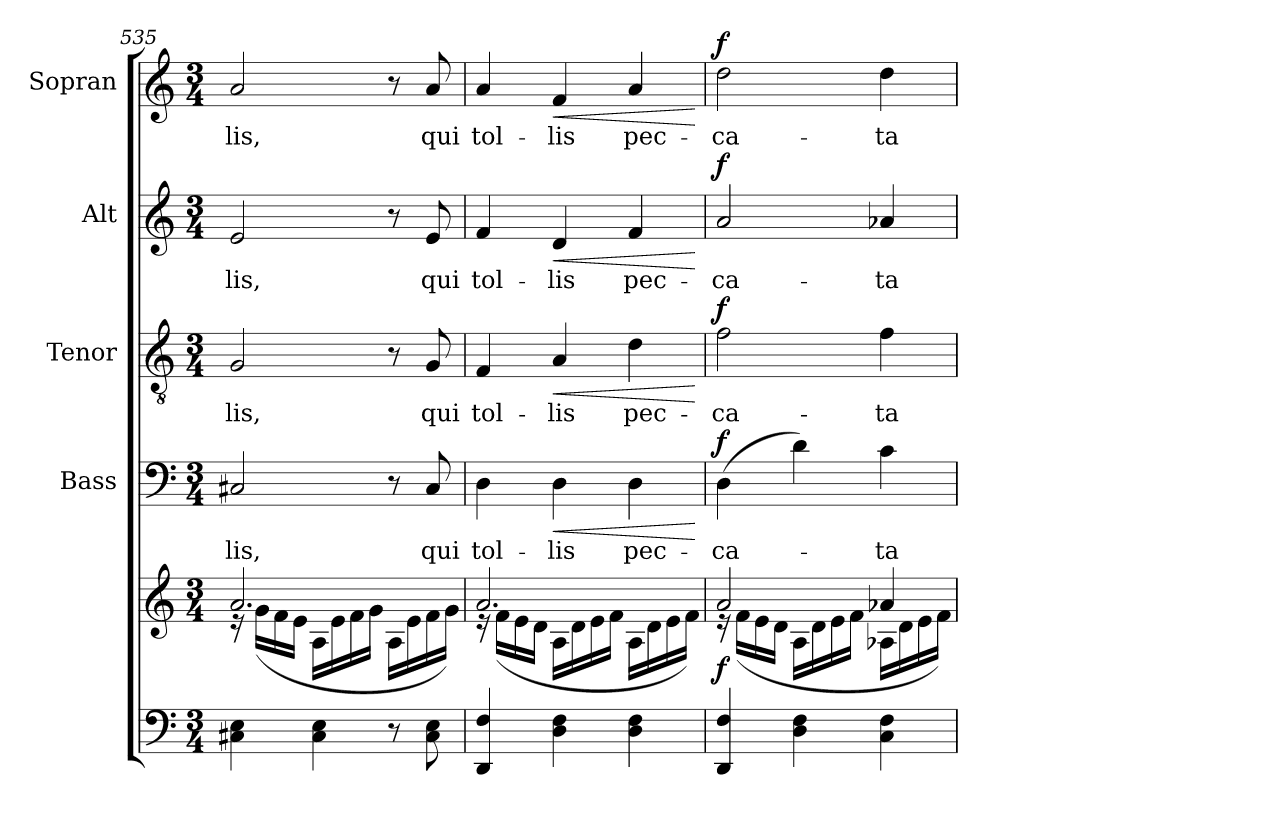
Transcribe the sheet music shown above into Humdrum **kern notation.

**kern	**kern	**dynam	**kern	**text	**dynam	**kern	**text	**dynam	**kern	**text	**dynam	**kern	**text	**dynam
*part5	*part5	*part5	*part4	*part4	*part4	*part3	*part3	*part3	*part2	*part2	*part2	*part1	*part1	*part1
*staff6	*staff5	*staff5/6	*staff4	*staff4	*staff4	*staff3	*staff3	*staff3	*staff2	*staff2	*staff2	*staff1	*staff1	*staff1
*	*	*	*I"Bass	*	*	*I"Tenor	*	*	*I"Alt	*	*	*I"Sopran	*	*
*	*	*	*I'B.	*	*	*I'T.	*	*	*I'A.	*	*	*I'S.	*	*
!!LO:LB:g=z
*clefF4	*clefG2	*	*clefF4	*	*	*clefGv2	*	*	*clefG2	*	*	*clefG2	*	*
*k[]	*k[]	*	*k[]	*	*	*k[]	*	*	*k[]	*	*	*k[]	*	*
*C:	*C:	*	*C:	*	*	*C:	*	*	*C:	*	*	*C:	*	*
*M3/4	*M3/4	*	*M3/4	*	*	*M3/4	*	*	*M3/4	*	*	*M3/4	*	*
=535	=535	=535	=535	=535	=535	=535	=535	=535	=535	=535	=535	=535	=535	=535
*	*^	*	*	*	*	*	*	*	*	*	*	*	*	*
!	!	!	!	!	!LO:LY:b	!	!	!LO:LY:b	!	!	!LO:LY:b	!	!	!LO:LY:b	!
4C#X\ 4E\	2.a/	16rd	.	2C#X/	-lis,	.	2G/	-lis,	.	2e/	-lis,	.	2a/	-lis,	.
.	.	(<16g\LL	.	.	.	.	.	.	.	.	.	.	.	.	.
.	.	16f\	.	.	.	.	.	.	.	.	.	.	.	.	.
.	.	16e\JJ	.	.	.	.	.	.	.	.	.	.	.	.	.
4C#\ 4E\	.	16A\LL	.	.	.	.	.	.	.	.	.	.	.	.	.
.	.	16e\	.	.	.	.	.	.	.	.	.	.	.	.	.
.	.	16f\	.	.	.	.	.	.	.	.	.	.	.	.	.
.	.	16g\JJ	.	.	.	.	.	.	.	.	.	.	.	.	.
8r	.	16A\LL	.	8r	.	.	8r	.	.	8r	.	.	8r	.	.
.	.	16e\	.	.	.	.	.	.	.	.	.	.	.	.	.
!	!	!	!	!	!LO:LY:b	!	!	!LO:LY:b	!	!	!LO:LY:b	!	!	!LO:LY:b	!
8C#\ 8E\	.	16f\	.	8C#/	qui	.	8G/	qui	.	8e/	qui	.	8a/	qui	.
.	.	16g\JJ)	.	.	.	.	.	.	.	.	.	.	.	.	.
=536	=536	=536	=536	=536	=536	=536	=536	=536	=536	=536	=536	=536	=536	=536	=536
!	!	!	!	!	!LO:LY:b	!	!	!LO:LY:b	!	!	!LO:LY:b	!	!	!LO:LY:b	!
4DD/ 4F/	2.a/	16rd	.	4D\	tol-	.	4F/	tol-	.	4f/	tol-	.	4a/	tol-	.
.	.	(<16f\LL	.	.	.	.	.	.	.	.	.	.	.	.	.
.	.	16e\	.	.	.	.	.	.	.	.	.	.	.	.	.
.	.	16d\JJ	.	.	.	.	.	.	.	.	.	.	.	.	.
!	!	!	!	!	!LO:LY:b	!LO:HP:b	!	!LO:LY:b	!LO:HP:b	!	!LO:LY:b	!LO:HP:b	!	!LO:LY:b	!LO:HP:b
4D\ 4F\	.	16A\LL	.	4D\	-lis	<	4A/	-lis	<	4d/	-lis	<	4f/	-lis	<
.	.	16d\	.	.	.	.	.	.	.	.	.	.	.	.	.
.	.	16e\	.	.	.	.	.	.	.	.	.	.	.	.	.
.	.	16f\JJ	.	.	.	.	.	.	.	.	.	.	.	.	.
!	!	!	!	!	!LO:LY:b	!	!	!LO:LY:b	!	!	!LO:LY:b	!	!	!LO:LY:b	!
4D\ 4F\	.	16A\LL	.	4D\	pec-	.	4d\	pec-	.	4f/	pec-	.	4a/	pec-	.
.	.	16d\	.	.	.	.	.	.	.	.	.	.	.	.	.
.	.	16e\	.	.	.	.	.	.	.	.	.	.	.	.	.
.	.	16f\JJ)	.	.	.	.	.	.	.	.	.	.	.	.	.
*	*v	*v	*	*	*	*	*	*	*	*	*	*	*	*	*
.	.	.	.	.	[	.	.	[	.	.	[	.	.	[
=537	=537	=537	=537	=537	=537	=537	=537	=537	=537	=537	=537	=537	=537	=537
*	*^	*	*	*	*	*	*	*	*	*	*	*	*	*
!	!	!	!LO:DY:b	!	!LO:LY:b	!LO:DY:a	!	!LO:LY:b	!LO:DY:a	!	!LO:LY:b	!LO:DY:a	!	!LO:LY:b	!LO:DY:a
4DD/ 4F/	2a/	16rd	f	(>4D\	-ca-	f	2f\	-ca-	f	2a/	-ca-	f	2dd\	-ca-	f
.	.	(<16f\LL	.	.	.	.	.	.	.	.	.	.	.	.	.
.	.	16e\	.	.	.	.	.	.	.	.	.	.	.	.	.
.	.	16d\JJ	.	.	.	.	.	.	.	.	.	.	.	.	.
4D\ 4F\	.	16A\LL	.	4d\)	.	.	.	.	.	.	.	.	.	.	.
.	.	16d\	.	.	.	.	.	.	.	.	.	.	.	.	.
.	.	16e\	.	.	.	.	.	.	.	.	.	.	.	.	.
.	.	16f\JJ	.	.	.	.	.	.	.	.	.	.	.	.	.
!	!	!	!	!	!LO:LY:b	!	!	!LO:LY:b	!	!	!LO:LY:b	!	!	!LO:LY:b	!
4C\ 4F\	4a-X/	16A-X\LL	.	4c\	-ta	.	4f\	-ta	.	4a-X/	-ta	.	4dd\	-ta	.
.	.	16d\	.	.	.	.	.	.	.	.	.	.	.	.	.
.	.	16e\	.	.	.	.	.	.	.	.	.	.	.	.	.
.	.	16f\JJ)	.	.	.	.	.	.	.	.	.	.	.	.	.
*	*v	*v	*	*	*	*	*	*	*	*	*	*	*	*	*
=	=	=	=	=	=	=	=	=	=	=	=	=	=	=
*-	*-	*-	*-	*-	*-	*-	*-	*-	*-	*-	*-	*-	*-	*-
